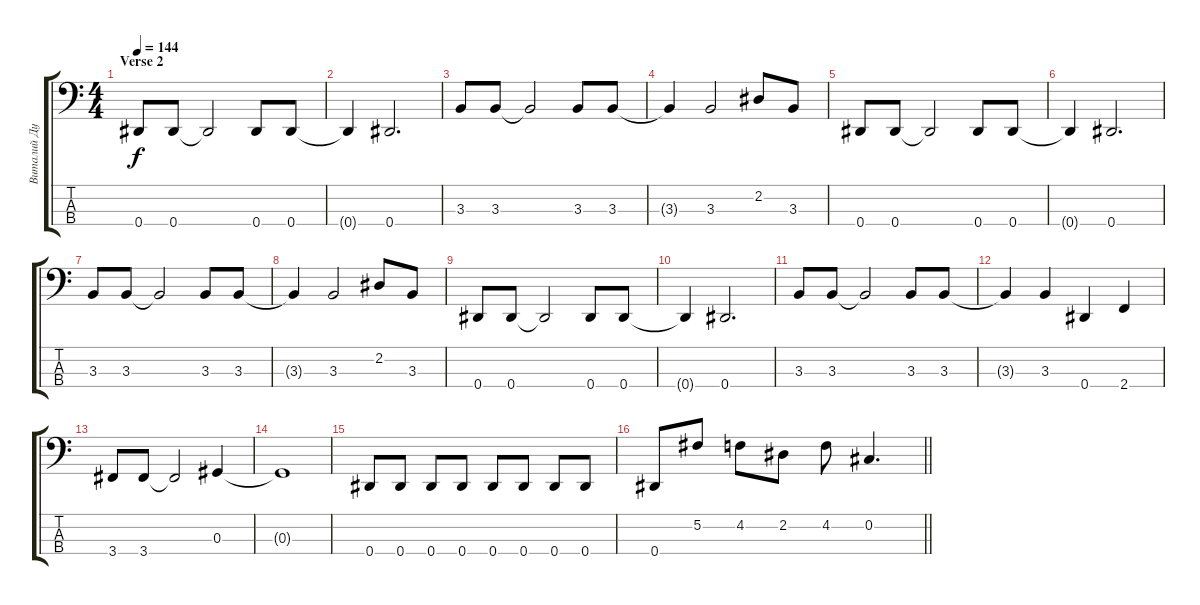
\track ("Виталий Дубинин" "Виталий Ду") {instrument electricbassfinger}
\staff {score tabs}
\tuning (Gb2 Db2 Ab1 Eb1) {hide}
\ts (4 4)
\section ("" "Verse 2")
\tempo 144
\clef f4
\ks c
0.4.8{dy f} 0.4.8 0.4{t}.2 0.4.8 0.4.8 |
0.4{t}.4 0.4.2{d} |
3.3.8 3.3.8 3.3{t}.2 3.3.8 3.3.8 |
3.3{t}.4 3.3.2 2.2.8 3.3.8 |
0.4.8 0.4.8 0.4{t}.2 0.4.8 0.4.8 |
0.4{t}.4 0.4.2{d} |
3.3.8 3.3.8 3.3{t}.2 3.3.8 3.3.8 |
3.3{t}.4 3.3.2 2.2.8 3.3.8 |
0.4.8 0.4.8 0.4{t}.2 0.4.8 0.4.8 |
0.4{t}.4 0.4.2{d} |
3.3.8 3.3.8 3.3{t}.2 3.3.8 3.3.8 |
3.3{t}.4 3.3.4 0.4.4 2.4.4 |
3.4.8 3.4.8 3.4{t}.2 0.3.4 |
0.3{t}.1 |
0.4.8 0.4.8 0.4.8 0.4.8 0.4.8 0.4.8 0.4.8 0.4.8 |
\barLineRight lightlight
0.4.8 5.2.8 4.2.8 2.2.8 4.2.8 0.2.4{d}
